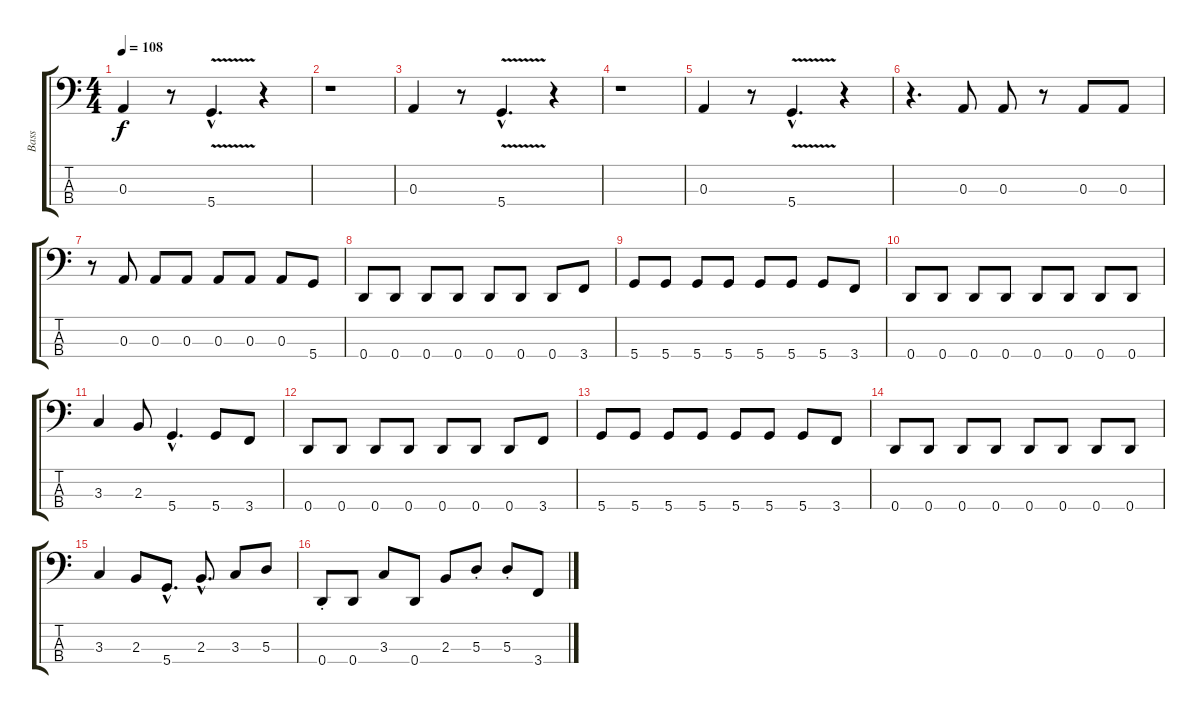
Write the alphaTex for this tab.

\track ("Bass" "Bass") {instrument electricbassfinger}
\staff {score tabs}
\tuning (G2 D2 A1 D1) {hide}
\ts (4 4)
\tempo 108
\clef f4
\ks c
0.3.4{dy f} r.8 5.4{v hac}.4{d} r.4 |
r.1 |
0.3.4 r.8 5.4{v hac}.4{d} r.4 |
r.1 |
0.3.4 r.8 5.4{v hac}.4{d} r.4 |
r.4{d} 0.3.8 0.3.8 r.8 0.3.8 0.3.8 |
r.8 0.3.8 0.3.8 0.3.8 0.3.8 0.3.8 0.3.8 5.4.8 |
0.4.8 0.4.8 0.4.8 0.4.8 0.4.8 0.4.8 0.4.8 3.4.8 |
5.4.8 5.4.8 5.4.8 5.4.8 5.4.8 5.4.8 5.4.8 3.4.8 |
0.4.8 0.4.8 0.4.8 0.4.8 0.4.8 0.4.8 0.4.8 0.4.8 |
3.3.4 2.3.8 5.4{hac}.4{d} 5.4.8 3.4.8 |
0.4.8 0.4.8 0.4.8 0.4.8 0.4.8 0.4.8 0.4.8 3.4.8 |
5.4.8 5.4.8 5.4.8 5.4.8 5.4.8 5.4.8 5.4.8 3.4.8 |
0.4.8 0.4.8 0.4.8 0.4.8 0.4.8 0.4.8 0.4.8 0.4.8 |
3.3.4 2.3.8 5.4{hac}.8{d} 2.3{hac}.8{d} 3.3.8 5.3.8 |
0.4{st}.8 0.4.8 3.3.8 0.4.8 2.3.8 5.3{st}.8 5.3{st}.8 3.4.8
